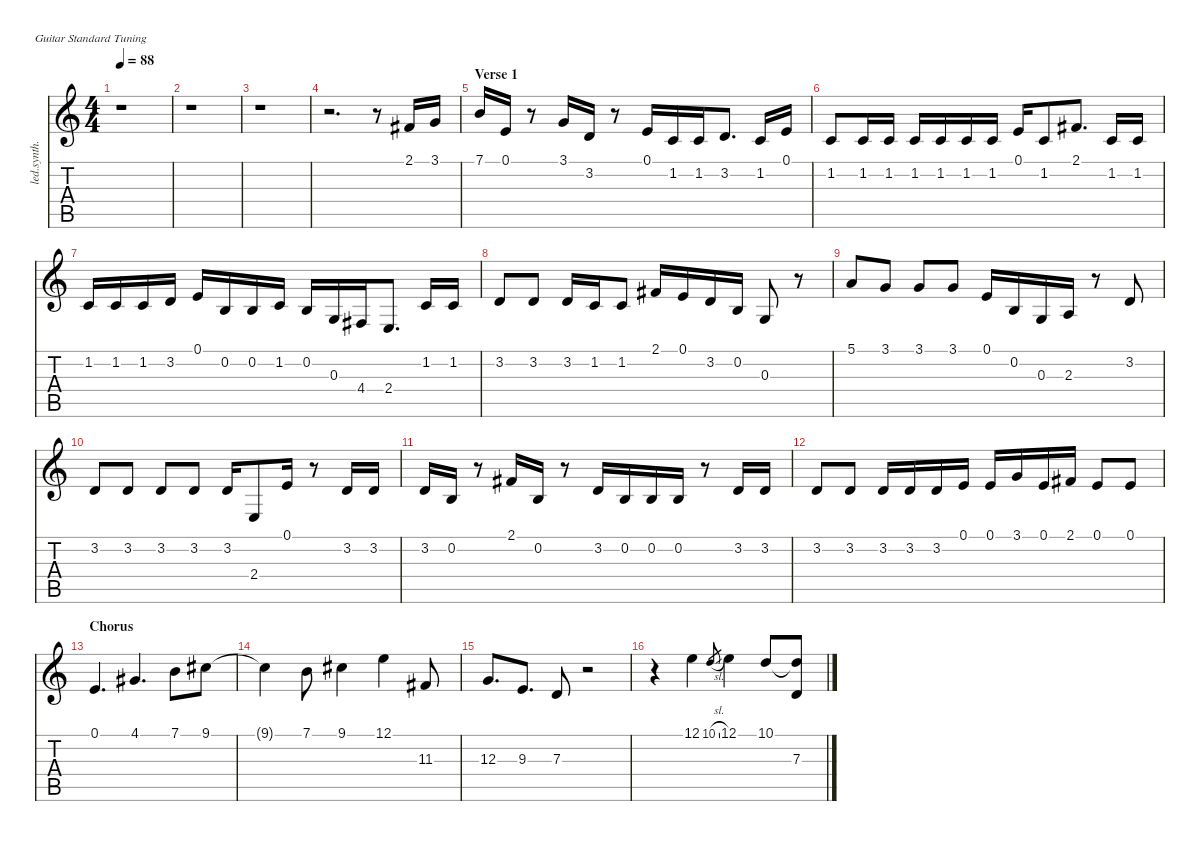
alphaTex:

\defaultSystemsLayout 4
\hideDynamics
\bracketExtendMode nobrackets
\otherSystemsTrackNameOrientation horizontal
\track ("Voice" "led.synth.") {instrument lead2sawtooth}
\staff {score tabs}
\tuning (E4 B3 G3 D3 A2 E2)
\ts (4 4)
\tempo 88
\clef g2
\ks c
r.1{dy f instrument lead2sawtooth} |
r.1 |
r.1 |
r.2{d} r.8 2.1{acc #}.16 3.1.16 |
\section ("" "Verse 1")
7.1.16 0.1.16 r.8 3.1.16 3.2.16 r.8 0.1.16 1.2.16 1.2.16 3.2.8{d} 1.2.16 0.1.16 |
1.2.8 1.2.16 1.2.16 1.2.16 1.2.16 1.2.16 1.2.16 0.1.16 1.2.8 2.1{acc #}.8{d} 1.2.16 1.2.16 |
1.2.16 1.2.16 1.2.16 3.2.16 0.1.16 0.2.16 0.2.16 1.2.16 0.2.16 0.3.16 4.4{acc #}.16 2.4.8{d} 1.2.16 1.2.16 |
3.2.8 3.2.8 3.2.16 1.2.16 1.2.8 2.1{acc #}.16 0.1.16 3.2.16 0.2.16 0.3.8 r.8 |
5.1.8 3.1.8 3.1.8 3.1.8 0.1.16 0.2.16 0.3.16 2.3.16 r.8 3.2.8 |
3.2.8 3.2.8 3.2.8 3.2.8 3.2.16 2.4.8 0.1.16 r.8 3.2.16 3.2.16 |
3.2.16 0.2.16 r.8 2.1{acc #}.16 0.2.16 r.8 3.2.16 0.2.16 0.2.16 0.2.16 r.8 3.2.16 3.2.16 |
3.2.8 3.2.8 3.2.16 3.2.16 3.2.16 0.1.16 0.1.16 3.1.16 0.1.16 2.1{acc #}.16 0.1.8 0.1.8 |
\section ("" "Chorus")
0.1.4{d} 4.1{acc #}.4{d} 7.1.8 9.1{acc #}.8 |
9.1{t acc #}.4 7.1.8 9.1{acc #}.4 12.1.4 11.3{acc #}.8 |
12.3.8{d} 9.3.8{d} 7.3.8 r.2 |
r.4 12.1.4 10.1{sl}.8{gr dy mf} 12.1.4{dy f} 10.1.8 (10.1{t} 7.3).8
